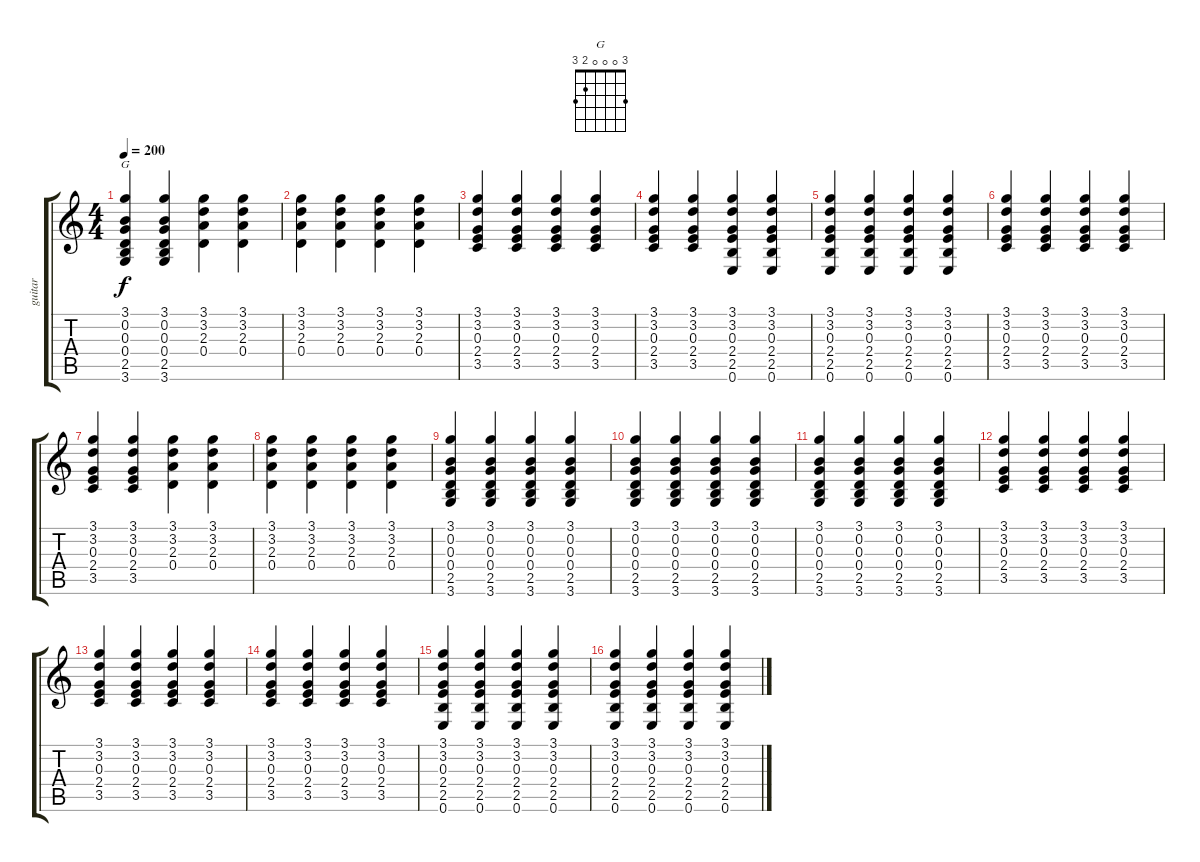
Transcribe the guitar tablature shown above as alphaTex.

\track ("guitar" "guitar") {instrument electricguitarjazz}
\staff {score tabs}
\tuning (E4 B3 G3 D3 A2 E2) {hide}
\chord ("G" 3 0 0 0 2 3)
\ts (4 4)
\tempo 200
\clef g2
\ks c
(3.1 0.2 0.3 0.4 2.5 3.6).4{ch "G" dy f} (3.1 0.2 0.3 0.4 2.5 3.6).4 (3.1 3.2 2.3 0.4).4 (3.1 3.2 2.3 0.4).4 |
(3.1 3.2 2.3 0.4).4 (3.1 3.2 2.3 0.4).4 (3.1 3.2 2.3 0.4).4 (3.1 3.2 2.3 0.4).4 |
(3.1 3.2 0.3 2.4 3.5).4 (3.1 3.2 0.3 2.4 3.5).4 (3.1 3.2 0.3 2.4 3.5).4 (3.1 3.2 0.3 2.4 3.5).4 |
(3.1 3.2 0.3 2.4 3.5).4 (3.1 3.2 0.3 2.4 3.5).4 (3.1 3.2 0.3 2.4 2.5 0.6).4 (3.1 3.2 0.3 2.4 2.5 0.6).4 |
(3.1 3.2 0.3 2.4 2.5 0.6).4 (3.1 3.2 0.3 2.4 2.5 0.6).4 (3.1 3.2 0.3 2.4 2.5 0.6).4 (3.1 3.2 0.3 2.4 2.5 0.6).4 |
(3.1 3.2 0.3 2.4 3.5).4 (3.1 3.2 0.3 2.4 3.5).4 (3.1 3.2 0.3 2.4 3.5).4 (3.1 3.2 0.3 2.4 3.5).4 |
(3.1 3.2 0.3 2.4 3.5).4 (3.1 3.2 0.3 2.4 3.5).4 (3.1 3.2 2.3 0.4).4 (3.1 3.2 2.3 0.4).4 |
(3.1 3.2 2.3 0.4).4 (3.1 3.2 2.3 0.4).4 (3.1 3.2 2.3 0.4).4 (3.1 3.2 2.3 0.4).4 |
(3.1 0.2 0.3 0.4 2.5 3.6).4 (3.1 0.2 0.3 0.4 2.5 3.6).4 (3.1 0.2 0.3 0.4 2.5 3.6).4 (3.1 0.2 0.3 0.4 2.5 3.6).4 |
(3.1 0.2 0.3 0.4 2.5 3.6).4 (3.1 0.2 0.3 0.4 2.5 3.6).4 (3.1 0.2 0.3 0.4 2.5 3.6).4 (3.1 0.2 0.3 0.4 2.5 3.6).4 |
(3.1 0.2 0.3 0.4 2.5 3.6).4 (3.1 0.2 0.3 0.4 2.5 3.6).4 (3.1 0.2 0.3 0.4 2.5 3.6).4 (3.1 0.2 0.3 0.4 2.5 3.6).4 |
(3.1 3.2 0.3 2.4 3.5).4 (3.1 3.2 0.3 2.4 3.5).4 (3.1 3.2 0.3 2.4 3.5).4 (3.1 3.2 0.3 2.4 3.5).4 |
(3.1 3.2 0.3 2.4 3.5).4 (3.1 3.2 0.3 2.4 3.5).4 (3.1 3.2 0.3 2.4 3.5).4 (3.1 3.2 0.3 2.4 3.5).4 |
(3.1 3.2 0.3 2.4 3.5).4 (3.1 3.2 0.3 2.4 3.5).4 (3.1 3.2 0.3 2.4 3.5).4 (3.1 3.2 0.3 2.4 3.5).4 |
(3.1 3.2 0.3 2.4 2.5 0.6).4 (3.1 3.2 0.3 2.4 2.5 0.6).4 (3.1 3.2 0.3 2.4 2.5 0.6).4 (3.1 3.2 0.3 2.4 2.5 0.6).4 |
(3.1 3.2 0.3 2.4 2.5 0.6).4 (3.1 3.2 0.3 2.4 2.5 0.6).4 (3.1 3.2 0.3 2.4 2.5 0.6).4 (3.1 3.2 0.3 2.4 2.5 0.6).4
